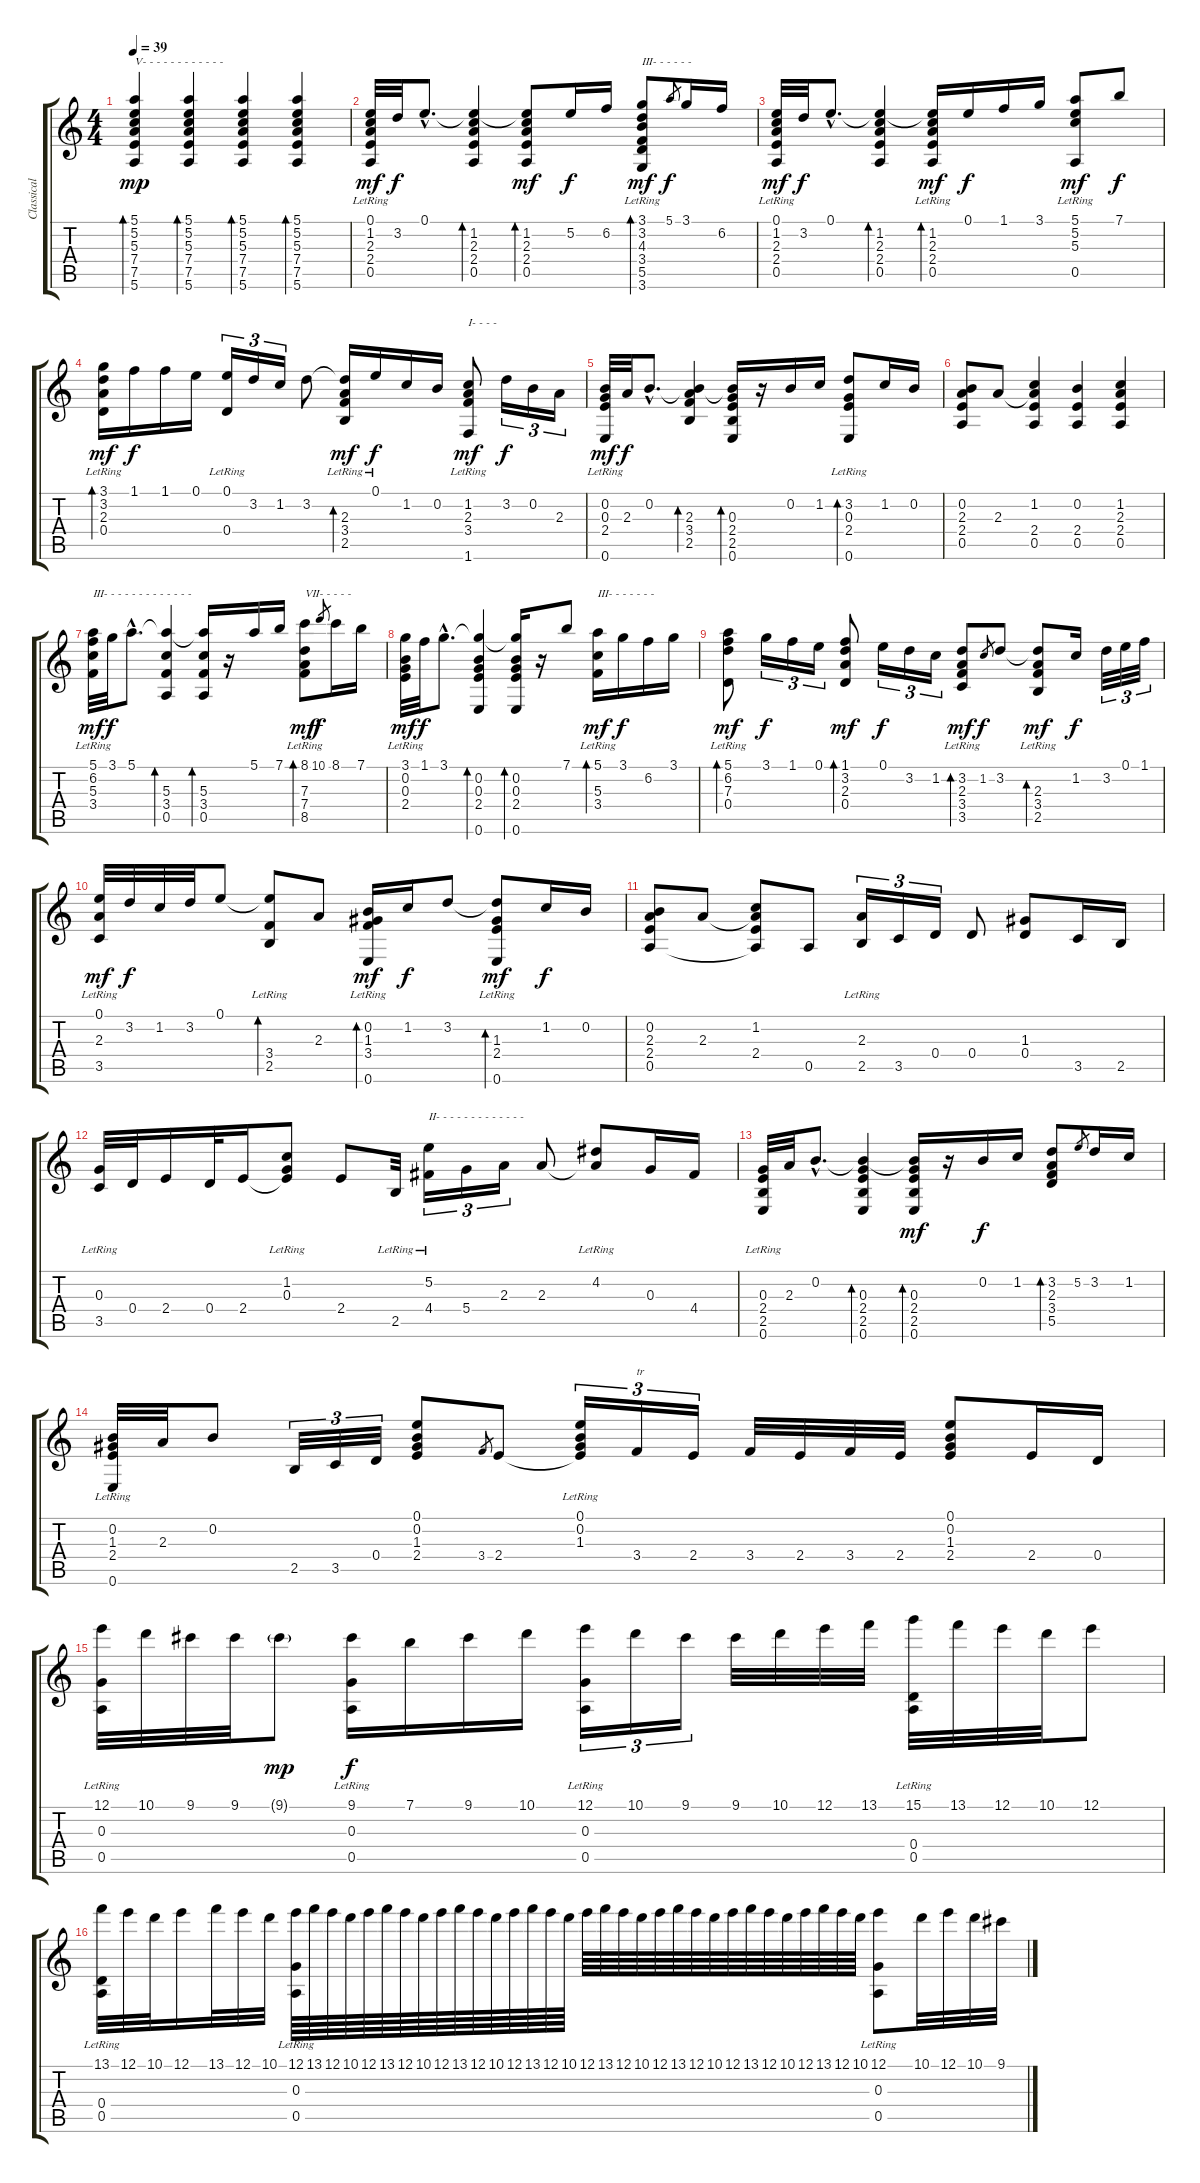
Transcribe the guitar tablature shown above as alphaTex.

\track ("Classical guitar" "Classical ") {instrument acousticguitarnylon}
\staff {score tabs}
\tuning (E4 B3 G3 D3 A2 E2) {hide}
\ts (4 4)
\tempo 39
\clef g2
\ks c
(5.1 5.2 5.3 7.4 7.5 5.6).4{bd 60 txt "V- - - - - - - - - - - -" dy mp instrument acousticguitarnylon} (5.1 5.2 5.3 7.4 7.5 5.6).4{bd 60} (5.1 5.2 5.3 7.4 7.5 5.6).4{bd 60} (5.1 5.2 5.3 7.4 7.5 5.6).4{bd 60} |
(0.1{lr} 1.2 2.3{lr} 2.4{lr} 0.5{lr}).32{dy mf} 3.2.32{dy f} 0.1{hac}.8{d} (0.1{t} 1.2 2.3 2.4 0.5).4{bd 60} (0.1{t} 1.2 2.3 2.4 0.5).8{bd 60 dy mf} 5.2.16{dy f} 6.2.16 (3.1 3.2{lr} 4.3{lr} 3.4{lr} 5.5{lr} 3.6{lr}).8{bd 60 txt "III- - - - - -" dy mf} 5.1.8{gr dy f} 3.1.16 6.2.16 |
(0.1 1.2 2.3{lr} 2.4{lr} 0.5{lr}).32{dy mf} 3.2.32{dy f} 0.1{hac}.8{d} (0.1{t} 1.2 2.3 2.4 0.5).4{bd 60} (0.1{t} 1.2{lr} 2.3{lr} 2.4{lr} 0.5{lr}).16{bd 60 dy mf} 0.1.16{dy f} 1.1.16 3.1.16 (5.1 5.2{lr} 5.3{lr} 0.5{lr}).8{dy mf} 7.1.8{dy f} |
(3.1 3.2{lr} 2.3{lr} 0.4{lr}).16{bd 60 dy mf} 1.1.16{dy f} 1.1.16 0.1.16 (0.1{lr} 0.4{lr}).16{tu (3 2)} 3.2.16{tu (3 2)} 1.2.16{tu (3 2)} 3.2.8 (3.2{t} 2.3{lr} 3.4{lr} 2.5).16{bd 60 dy mf} 0.1{lr}.16{dy f} 1.2.16 0.2.16 (1.2 2.3{lr} 3.4{lr} 1.6{lr}).8{txt "I- - - -" dy mf} 3.2.16{tu (3 2) dy f} 0.2.16{tu (3 2)} 2.3.16{tu (3 2)} |
(0.2 0.3 2.4{lr} 0.6{lr}).32{dy mf} 2.3.32{dy f} 0.2{hac}.8{d} (0.2{t} 2.3 3.4 2.5).4{bd 60} (0.2{t} 0.3 2.4 2.5 0.6).16{bd 60} r.16 0.2.16 1.2.16 (3.2 0.3{lr} 2.4{lr} 0.6{lr}).8{bd 60} 1.2.16 0.2.16 |
(0.2 2.3 2.4 0.5).8 2.3.8 (1.2 2.3{t} 2.4 0.5).4 (0.2 2.4 0.5).4 (1.2 2.3 2.4 0.5).4 |
(5.1 6.2{lr} 5.3{lr} 3.4{lr}).32{txt "III- - - - - - - - - - - - -" dy mf} 3.1.32{dy f} 5.1{hac}.8{d} (5.1{t} 5.3 3.4 0.5).4{bd 60} (5.1{t} 5.3 3.4 0.5).16{bd 60} r.16 5.1.16 7.1.16 (8.1 7.3{lr} 7.4{lr} 8.5{lr}).8{bd 60 txt "VII- - - - -" dy mf} 10.1.8{gr dy f} 8.1.16 7.1.16 |
(3.1 0.2{lr} 0.3{lr} 2.4{lr}).32{dy mf} 1.1.32{dy f} 3.1{hac}.8{d} (3.1{t} 0.2 0.3 2.4 0.6).4{bd 60} (3.1{t} 0.2 0.3 2.4 0.6).16{bd 60} r.16 7.1.8 (5.1 5.3{lr} 3.4{lr}).16{bd 60 txt "III- - - - - - -" dy mf} 3.1.16{dy f} 6.2.16 3.1.16 |
(5.1 6.2{lr} 7.3 0.4).8{bd 60 dy mf} 3.1.16{tu (3 2) dy f} 1.1.16{tu (3 2)} 0.1.16{tu (3 2)} (1.1 3.2 2.3 0.4).8{bd 60 dy mf} 0.1.16{tu (3 2) dy f} 3.2.16{tu (3 2)} 1.2.16{tu (3 2)} (3.2 2.3{lr} 3.4{lr} 3.5{lr}).8{bd 60 dy mf} 1.2.8{gr dy f} 3.2.8 (3.2{t} 2.3{lr} 3.4{lr} 2.5{lr}).8{bd 60 dy mf} 1.2.16{dy f} 3.2.32{tu (3 2)} 0.1.32{tu (3 2)} 1.1.32{tu (3 2)} |
(0.1 2.3{lr} 3.5{lr}).32{dy mf} 3.2.32{dy f} 1.2.32 3.2.32 0.1.8 (0.1{t} 3.4{lr} 2.5{lr}).8{bd 60} 2.3.8 (0.2 1.3 3.4{lr} 0.6{lr}).16{bd 60 dy mf} 1.2.16{dy f} 3.2.8 (3.2{t} 1.3 2.4{lr} 0.6{lr}).8{bd 60 dy mf} 1.2.16{dy f} 0.2.16 |
(0.2 2.3 2.4 0.5).8 2.3.8 (1.2 2.3{t} 2.4 0.5{t}).8 0.5.8 (2.3{lr} 2.5).16{tu (3 2)} 3.5.16{tu (3 2)} 0.4.16{tu (3 2)} 0.4.8 (1.3 0.4).8 3.5.16 2.5.16 |
(0.3{lr} 3.5).32 0.4.32 2.4.16 0.4.32 2.4.16 (1.2{lr} 0.3{lr} 2.4{t}).8 2.4.8 2.5{lr}.32 (5.2{lr} 4.4).16{tu (3 2) txt "II- - - - - - - - - - - - -"} 5.4.16{tu (3 2)} 2.3.16{tu (3 2)} 2.3.8 (4.2{lr} 2.3{t}).8 0.3.16 4.4.16 |
(0.3 2.4{lr} 2.5{lr} 0.6{lr}).32 2.3.32 0.2{hac}.8{d} (0.2{t} 0.3 2.4 2.5 0.6).4{bd 60} (0.2{t} 0.3 2.4 2.5 0.6).16{bd 60 dy mf} r.16 0.2.16{dy f} 1.2.16 (3.2 2.3 3.4 5.5).8{bd 60} 5.2.8{gr} 3.2.16 1.2.16 |
(0.2 1.3 2.4{lr} 0.6{lr}).32 2.3.32 0.2.8 2.5.32{tu (3 2)} 3.5.32{tu (3 2)} 0.4.32{tu (3 2)} (0.1 0.2 1.3 2.4).8 3.4.8{gr} 2.4.8 (0.1{lr} 0.2{lr} 1.3{lr} 2.4{t}).16{tu (3 2)} 3.4.16{tu (3 2) txt "tr"} 2.4.16{tu (3 2)} 3.4.32 2.4.32 3.4.32 2.4.32 (0.1 0.2 1.3 2.4).8 2.4.16 0.4.16 |
(12.1 0.3{lr} 0.5{lr}).32 10.1.32 9.1.32 9.1.32 9.1{g}.8{dy mp} (9.1 0.3{lr} 0.5{lr}).16{dy f} 7.1.16 9.1.16 10.1.16 (12.1 0.3{lr} 0.5{lr}).16{tu (3 2)} 10.1.16{tu (3 2)} 9.1.16{tu (3 2)} 9.1.32 10.1.32 12.1.32 13.1.32 (15.1 0.4{lr} 0.5{lr}).32 13.1.32 12.1.32 10.1.32 12.1.8 |
(13.1 0.4{lr} 0.5{lr}).32 12.1.32 10.1.32 12.1.16 13.1.32 12.1.32 10.1.32 (12.1 0.3{lr} 0.5{lr}).64 13.1.64 12.1.64 10.1.64 12.1.64 13.1.64 12.1.64 10.1.64 12.1.64 13.1.64 12.1.64 10.1.64 12.1.64 13.1.64 12.1.64 10.1.64 12.1.64 13.1.64 12.1.64 10.1.64 12.1.64 13.1.64 12.1.64 10.1.64 12.1.64 13.1.64 12.1.64 10.1.64 12.1.64 13.1.64 12.1.64 10.1.64 (12.1 0.3{lr} 0.5{lr}).8 10.1.32 12.1.32 10.1.32 9.1.32
